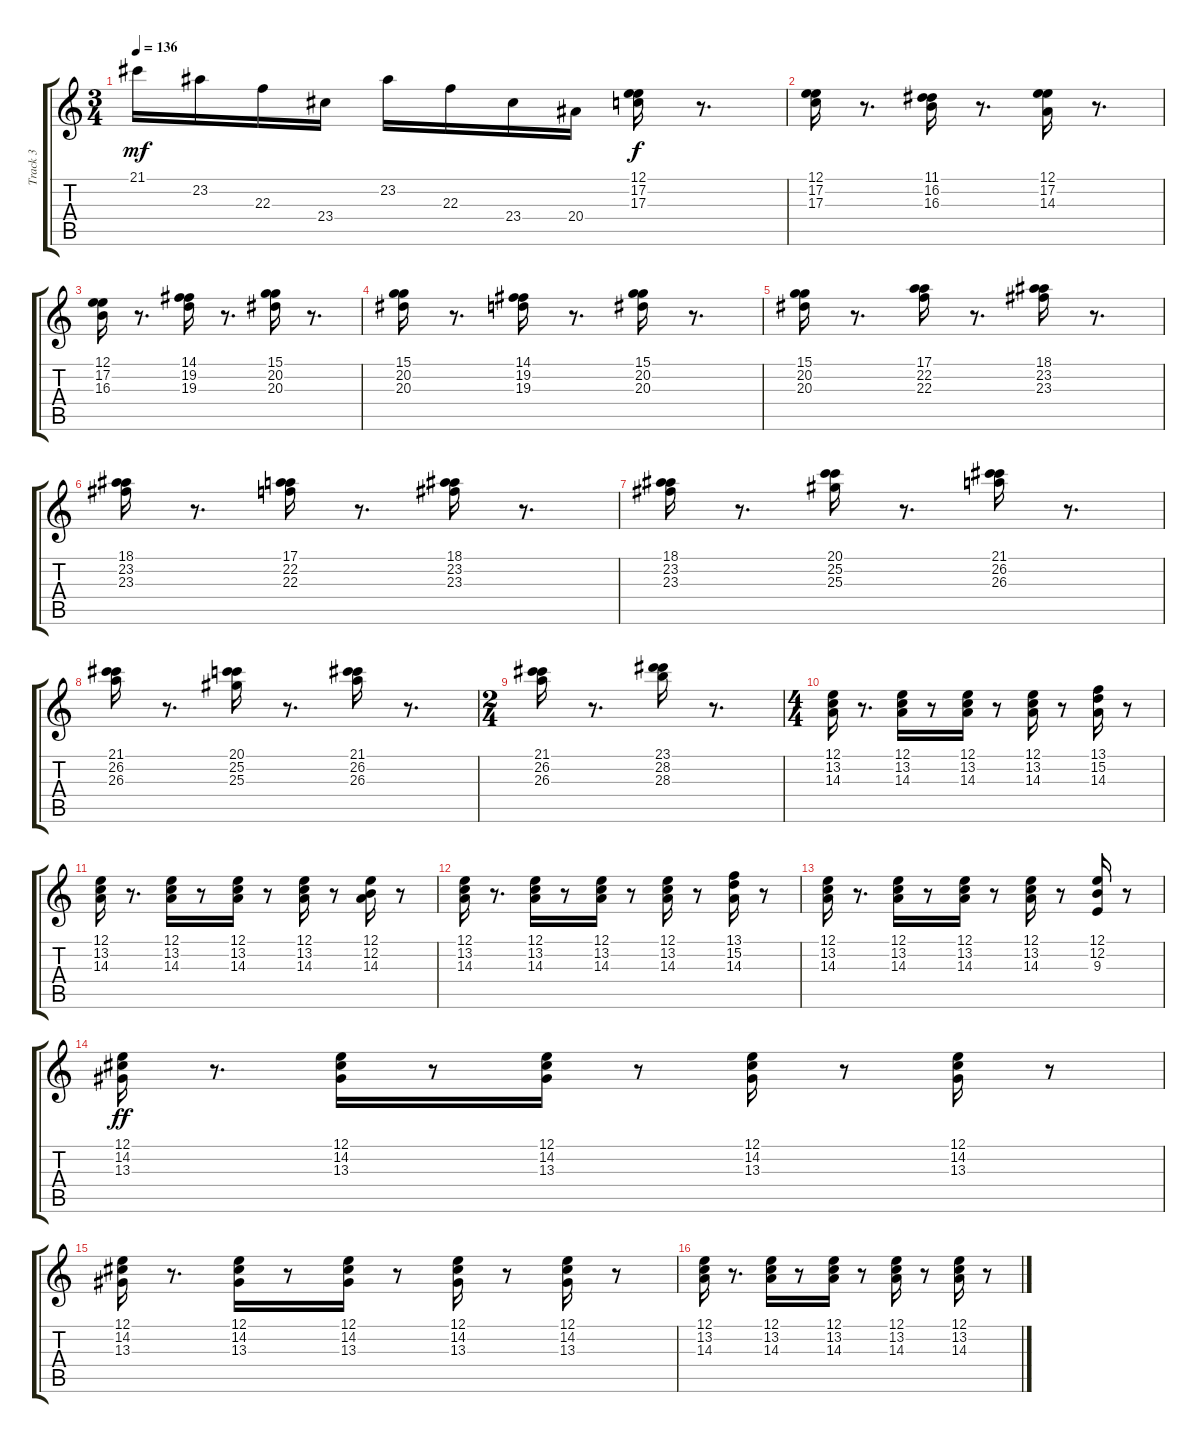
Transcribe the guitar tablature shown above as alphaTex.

\track ("Track 3" "Track 3") {instrument acousticgrandpiano}
\staff {score tabs}
\tuning (E4 B3 G3 D3 A2 E2) {hide}
\ts (3 4)
\tempo 136
\clef g2
\ks c
21.1.16{dy mf} 23.2.16 22.3.16 23.4.16 23.2.16 22.3.16 23.4.16 20.4.16 (12.1 17.2 17.3).16{dy f instrument acousticgrandpiano} r.8{d} |
(12.1 17.2 17.3).16 r.8{d} (11.1 16.2 16.3).16 r.8{d} (12.1 17.2 14.3).16 r.8{d} |
(12.1 17.2 16.3).16 r.8{d} (14.1 19.2 19.3).16 r.8{d} (15.1 20.2 20.3).16 r.8{d} |
(15.1 20.2 20.3).16 r.8{d} (14.1 19.2 19.3).16 r.8{d} (15.1 20.2 20.3).16 r.8{d} |
(15.1 20.2 20.3).16 r.8{d} (17.1 22.2 22.3).16 r.8{d} (18.1 23.2 23.3).16 r.8{d} |
(18.1 23.2 23.3).16 r.8{d} (17.1 22.2 22.3).16 r.8{d} (18.1 23.2 23.3).16 r.8{d} |
(18.1 23.2 23.3).16 r.8{d} (20.1 25.2 25.3).16 r.8{d} (21.1 26.2 26.3).16 r.8{d} |
(21.1 26.2 26.3).16 r.8{d} (20.1 25.2 25.3).16 r.8{d} (21.1 26.2 26.3).16 r.8{d} |
\ts (2 4)
(21.1 26.2 26.3).16 r.8{d} (23.1 28.2 28.3).16 r.8{d} |
\ts (4 4)
(12.1 13.2 14.3).16 r.8{d} (12.1 13.2 14.3).16 r.8 (12.1 13.2 14.3).16 r.8 (12.1 13.2 14.3).16 r.8 (13.1 15.2 14.3).16 r.8 |
(12.1 13.2 14.3).16 r.8{d} (12.1 13.2 14.3).16 r.8 (12.1 13.2 14.3).16 r.8 (12.1 13.2 14.3).16 r.8 (12.1 12.2 14.3).16 r.8 |
(12.1 13.2 14.3).16 r.8{d} (12.1 13.2 14.3).16 r.8 (12.1 13.2 14.3).16 r.8 (12.1 13.2 14.3).16 r.8 (13.1 15.2 14.3).16 r.8 |
(12.1 13.2 14.3).16 r.8{d} (12.1 13.2 14.3).16 r.8 (12.1 13.2 14.3).16 r.8 (12.1 13.2 14.3).16 r.8 (12.1 12.2 9.3).16 r.8 |
(12.1 14.2 13.3).16{dy ff} r.8{d} (12.1 14.2 13.3).16 r.8 (12.1 14.2 13.3).16 r.8 (12.1 14.2 13.3).16 r.8 (12.1 14.2 13.3).16 r.8 |
(12.1 14.2 13.3).16 r.8{d} (12.1 14.2 13.3).16 r.8 (12.1 14.2 13.3).16 r.8 (12.1 14.2 13.3).16 r.8 (12.1 14.2 13.3).16 r.8 |
(12.1 13.2 14.3).16 r.8{d} (12.1 13.2 14.3).16 r.8 (12.1 13.2 14.3).16 r.8 (12.1 13.2 14.3).16 r.8 (12.1 13.2 14.3).16 r.8
